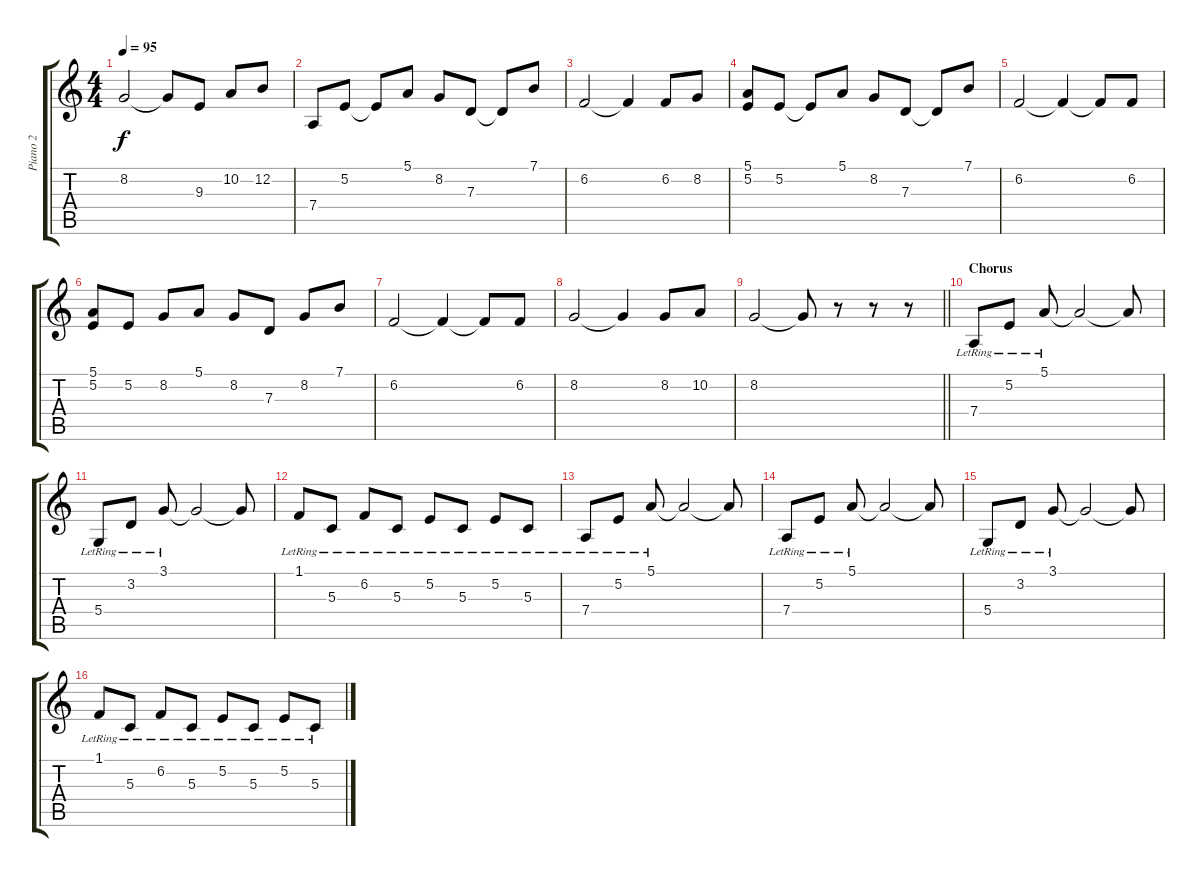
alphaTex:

\track ("Piano 2" "Piano 2") {instrument brightacousticpiano}
\staff {score tabs}
\tuning (E4 B3 G3 D3 A2 E2) {hide}
\ts (4 4)
\tempo 95
\clef g2
\ks c
8.2.2{dy f} 8.2{t}.8 9.3.8 10.2.8 12.2.8 |
7.4.8 5.2.8 5.2{t}.8 5.1.8 8.2.8 7.3.8 7.3{t}.8 7.1.8 |
6.2.2 6.2{t}.4 6.2.8 8.2.8 |
(5.1 5.2).8 5.2.8 5.2{t}.8 5.1.8 8.2.8 7.3.8 7.3{t}.8 7.1.8 |
6.2.2 6.2{t}.4 6.2{t}.8 6.2.8 |
(5.1 5.2).8 5.2.8 8.2.8 5.1.8 8.2.8 7.3.8 8.2.8 7.1.8 |
6.2.2 6.2{t}.4 6.2{t}.8 6.2.8 |
8.2.2 8.2{t}.4 8.2.8 10.2.8 |
\barLineRight lightlight
8.2.2 8.2{t}.8 r.8 r.8 r.8 |
\section ("" "Chorus")
7.4{lr}.8 5.2{lr}.8 5.1{lr}.8 5.1{t}.2 5.1{t}.8 |
5.4{lr}.8 3.2{lr}.8 3.1{lr}.8 3.1{t}.2 3.1{t}.8 |
1.1{lr}.8 5.3{lr}.8 6.2{lr}.8 5.3{lr}.8 5.2{lr}.8 5.3{lr}.8 5.2{lr}.8 5.3{lr}.8 |
7.4{lr}.8 5.2{lr}.8 5.1{lr}.8 5.1{t}.2 5.1{t}.8 |
7.4{lr}.8 5.2{lr}.8 5.1{lr}.8 5.1{t}.2 5.1{t}.8 |
5.4{lr}.8 3.2{lr}.8 3.1{lr}.8 3.1{t}.2 3.1{t}.8 |
1.1{lr}.8 5.3{lr}.8 6.2{lr}.8 5.3{lr}.8 5.2{lr}.8 5.3{lr}.8 5.2{lr}.8 5.3{lr}.8
